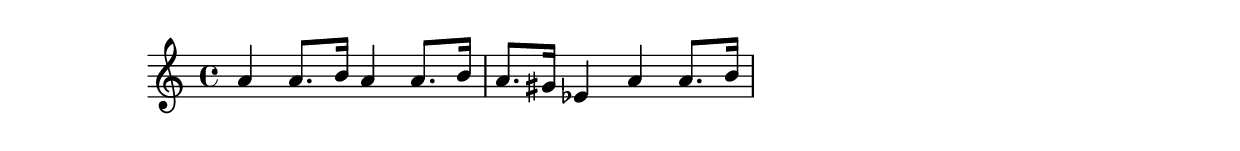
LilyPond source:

fragmentA = \relative { a'4 a8. b16 }
fragmentB = \relative { a'8. gis16 ees4 }

violí = \new Staff {
  \fragmentA \fragmentA |
  \fragmentB \fragmentA |
}

\score {
  {
    \violí
  }
}
